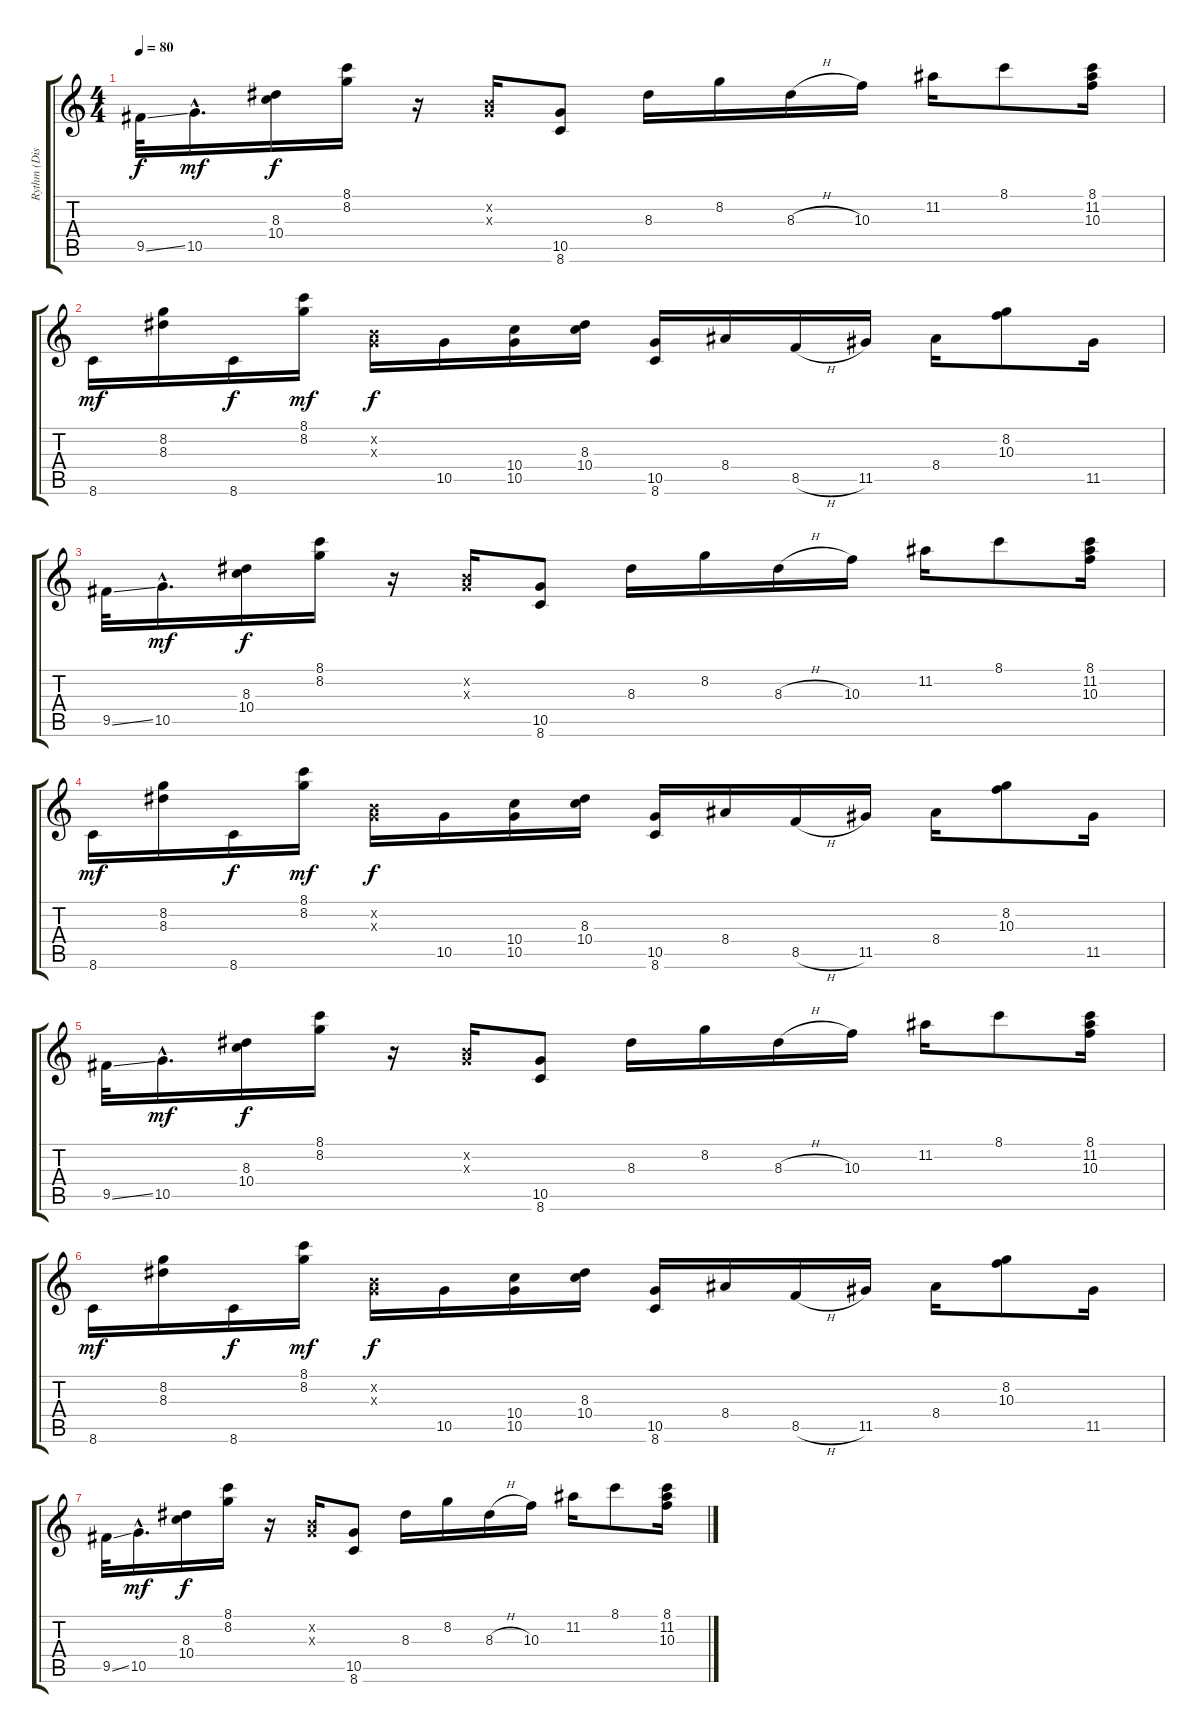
\track ("Rythm (Distortion)" "Rythm (Dis") {instrument electricguitarclean}
\staff {score tabs}
\tuning (E4 B3 G3 D3 A2 E2) {hide}
\ts (4 4)
\tempo 80
\clef g2
\ks c
9.5{ss}.32{dy f} 10.5{hac}.16{d dy mf} (8.3 10.4).16{dy f} (8.1 8.2).16 r.16 (0.2{x} 0.3{x}).16 (10.5 8.6).8 8.3.16 8.2.16 8.3{h}.16 10.3.16 11.2.16 8.1.8 (8.1 11.2 10.3).16 |
8.6.16{dy mf} (8.2 8.3).16 8.6.16{dy f} (8.1 8.2).16{dy mf} (0.2{x} 0.3{x}).16{dy f} 10.5.16 (10.4 10.5).16 (8.3 10.4).16 (10.5 8.6).16 8.4.16 8.5{h}.16 11.5.16 8.4.16 (8.2 10.3).8 11.5.16 |
9.5{ss}.32 10.5{hac}.16{d dy mf} (8.3 10.4).16{dy f} (8.1 8.2).16 r.16 (0.2{x} 0.3{x}).16 (10.5 8.6).8 8.3.16 8.2.16 8.3{h}.16 10.3.16 11.2.16 8.1.8 (8.1 11.2 10.3).16 |
8.6.16{dy mf} (8.2 8.3).16 8.6.16{dy f} (8.1 8.2).16{dy mf} (0.2{x} 0.3{x}).16{dy f} 10.5.16 (10.4 10.5).16 (8.3 10.4).16 (10.5 8.6).16 8.4.16 8.5{h}.16 11.5.16 8.4.16 (8.2 10.3).8 11.5.16 |
9.5{ss}.32 10.5{hac}.16{d dy mf} (8.3 10.4).16{dy f} (8.1 8.2).16 r.16 (0.2{x} 0.3{x}).16 (10.5 8.6).8 8.3.16 8.2.16 8.3{h}.16 10.3.16 11.2.16 8.1.8 (8.1 11.2 10.3).16 |
8.6.16{dy mf} (8.2 8.3).16 8.6.16{dy f} (8.1 8.2).16{dy mf} (0.2{x} 0.3{x}).16{dy f} 10.5.16 (10.4 10.5).16 (8.3 10.4).16 (10.5 8.6).16 8.4.16 8.5{h}.16 11.5.16 8.4.16 (8.2 10.3).8 11.5.16 |
9.5{ss}.32 10.5{hac}.16{d dy mf} (8.3 10.4).16{dy f} (8.1 8.2).16 r.16 (0.2{x} 0.3{x}).16 (10.5 8.6).8 8.3.16 8.2.16 8.3{h}.16 10.3.16 11.2.16 8.1.8 (8.1 11.2 10.3).16
